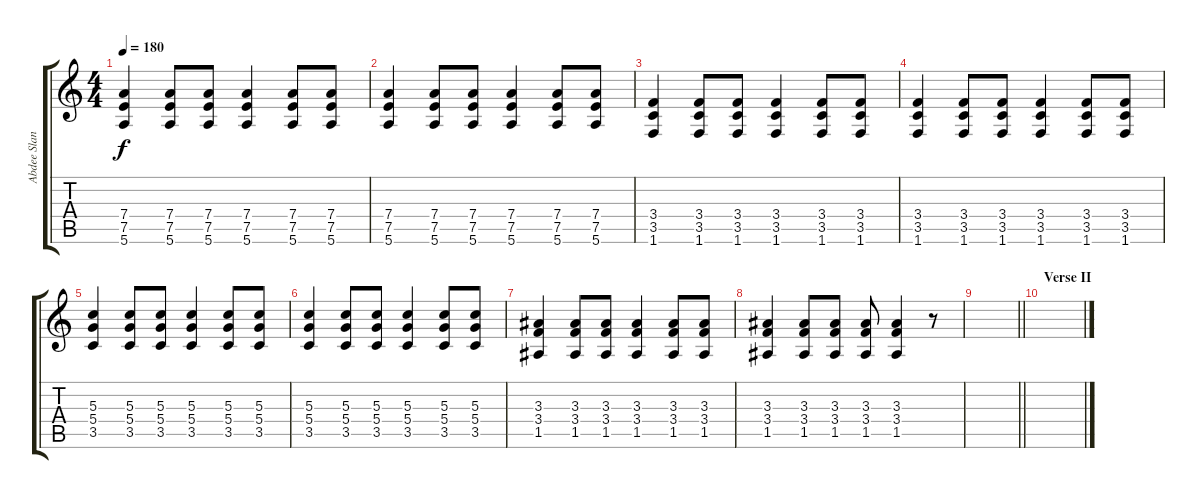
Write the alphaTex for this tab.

\track ("Abdee Slank" "Abdee Slan") {instrument overdrivenguitar}
\staff {score tabs}
\tuning (E4 B3 G3 D3 A2 E2) {hide}
\ts (4 4)
\tempo 180
\clef g2
\ks c
(7.4 7.5 5.6).4{dy f} (7.4 7.5 5.6).8 (7.4 7.5 5.6).8 (7.4 7.5 5.6).4 (7.4 7.5 5.6).8 (7.4 7.5 5.6).8 |
(7.4 7.5 5.6).4 (7.4 7.5 5.6).8 (7.4 7.5 5.6).8 (7.4 7.5 5.6).4 (7.4 7.5 5.6).8 (7.4 7.5 5.6).8 |
(3.4 3.5 1.6).4 (3.4 3.5 1.6).8 (3.4 3.5 1.6).8 (3.4 3.5 1.6).4 (3.4 3.5 1.6).8 (3.4 3.5 1.6).8 |
(3.4 3.5 1.6).4 (3.4 3.5 1.6).8 (3.4 3.5 1.6).8 (3.4 3.5 1.6).4 (3.4 3.5 1.6).8 (3.4 3.5 1.6).8 |
(5.3 5.4 3.5).4 (5.3 5.4 3.5).8 (5.3 5.4 3.5).8 (5.3 5.4 3.5).4 (5.3 5.4 3.5).8 (5.3 5.4 3.5).8 |
(5.3 5.4 3.5).4 (5.3 5.4 3.5).8 (5.3 5.4 3.5).8 (5.3 5.4 3.5).4 (5.3 5.4 3.5).8 (5.3 5.4 3.5).8 |
(3.3 3.4 1.5).4 (3.3 3.4 1.5).8 (3.3 3.4 1.5).8 (3.3 3.4 1.5).4 (3.3 3.4 1.5).8 (3.3 3.4 1.5).8 |
(3.3 3.4 1.5).4 (3.3 3.4 1.5).8 (3.3 3.4 1.5).8 (3.3 3.4 1.5).8 (3.3 3.4 1.5).4 r.8 |
\barLineRight lightlight
|
\section ("" "Verse II")
